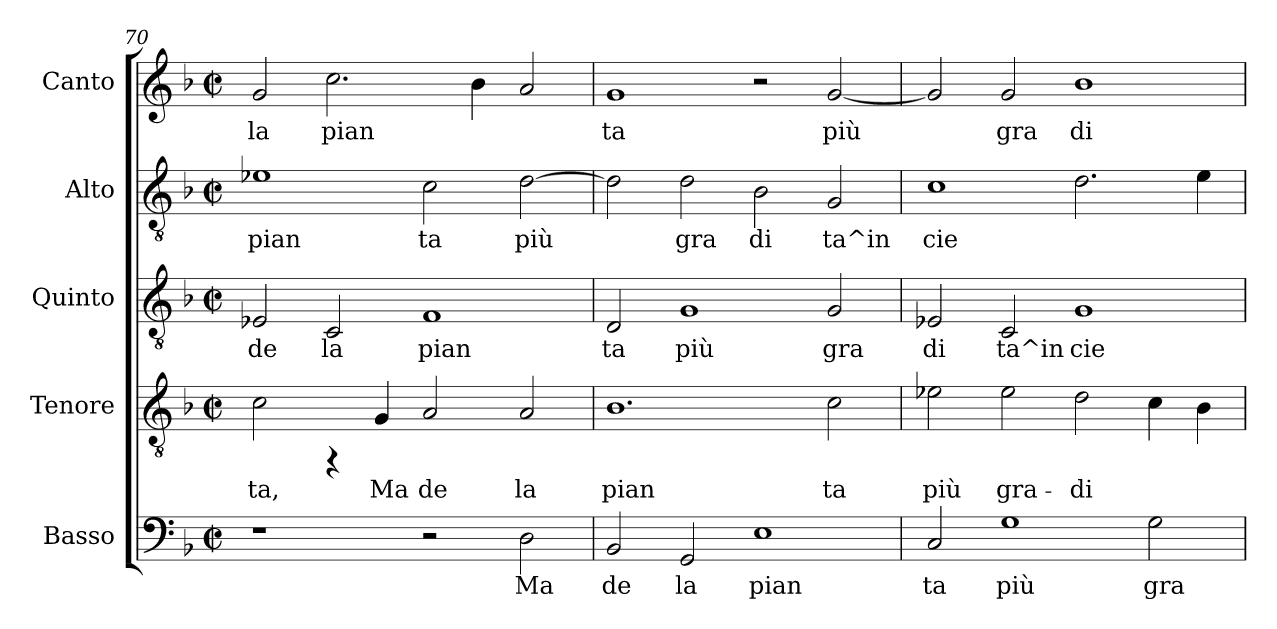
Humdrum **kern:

**kern	**text	**kern	**text	**kern	**text	**kern	**text	**kern	**text
*part5	*part5	*part4	*part4	*part3	*part3	*part2	*part2	*part1	*part1
*staff5	*staff5	*staff4	*staff4	*staff3	*staff3	*staff2	*staff2	*staff1	*staff1
*I"Basso	*	*I"Tenore	*	*I"Quinto	*	*I"Alto	*	*I"Canto	*
*I'Basso	*	*I'Tenore	*	*I'Quinto	*	*I'Alto	*	*I'Canto	*
*clefF4	*	*clefGv2	*	*clefGv2	*	*clefGv2	*	*clefG2	*
*k[b-]	*	*k[b-]	*	*k[b-]	*	*k[b-]	*	*k[b-]	*
*F:	*	*F:	*	*F:	*	*F:	*	*F:	*
*M2/2	*	*M2/2	*	*M2/2	*	*M2/2	*	*M2/2	*
*met(c|)	*	*met(c|)	*	*met(c|)	*	*met(c|)	*	*met(c|)	*
=70	=70	=70	=70	=70	=70	=70	=70	=70	=70
!	!	!	!LO:LY:b:cj	!	!LO:LY:b:cj	!	!LO:LY:b:cj	!	!LO:LY:b:cj
1r	.	2c\	ta,	2E-X/	de	1e-X	pian	2g/	la
!	!	!	!	!	!LO:LY:b:cj	!	!	!	!LO:LY:b:cj
.	.	4rFF	.	2C/	la	.	.	2.cc\	pian-
!	!	!	!LO:LY:b:cj	!	!	!	!	!	!
.	.	4G/	Ma	.	.	.	.	.	.
!	!	!	!LO:LY:b:cj	!	!LO:LY:b:cj	!	!LO:LY:b:cj	!	!
2r	.	2A/	de	1F	pian	2c\	ta	.	.
!	!	!	!	!	!	!	!	!	!LO:LY:b:cj
.	.	.	.	.	.	.	.	4b-\	--
!	!LO:LY:b:cj	!	!LO:LY:b:cj	!	!	!	!LO:LY:b:cj	!	!LO:LY:b:cj
2D\	Ma	2A/	la	.	.	[>2d\	più	2a/	--
=71	=71	=71	=71	=71	=71	=71	=71	=71	=71
!	!LO:LY:b:cj	!	!LO:LY:b:cj	!	!LO:LY:b:cj	!	!LO:LY:b:cj	!	!LO:LY:b:cj
2BB-/	de	1.B-	pian	2D/	ta	2d\]	.	1g	-ta
!	!LO:LY:b:cj	!	!	!	!LO:LY:b:cj	!	!LO:LY:b:cj	!	!
2GG/	la	.	.	1G	più	2d\	gra	.	.
!	!LO:LY:b:cj	!	!	!	!	!	!LO:LY:b:cj	!	!
1E	pian	.	.	.	.	2B-\	di	2r	.
!	!	!	!LO:LY:b:cj	!	!LO:LY:b:cj	!	!LO:LY:b:cj	!	!LO:LY:b:cj
.	.	2c\	ta	2G/	gra	2G/	ta^in	[<2g/	più
!!LO:LB:g=z
=72	=72	=72	=72	=72	=72	=72	=72	=72	=72
!	!LO:LY:b:cj	!	!LO:LY:b:cj	!	!LO:LY:b:cj	!	!LO:LY:b:cj	!	!LO:LY:b:cj
2C/	ta	2e-X\	più	2E-X/	di	1c	cie	2g/]	.
!	!LO:LY:b:cj	!	!LO:LY:b:cj	!	!LO:LY:b:cj	!	!	!	!LO:LY:b:cj
1G	più	2e-\	gra-	2C/	ta^in	.	.	2g/	gra
!	!	!	!LO:LY:b:cj	!	!LO:LY:b:cj	!	!LO:LY:b:cj	!	!LO:LY:b:cj
.	.	2d\	-di-	1G	cie	2.d\	.	1b-	di
!	!LO:LY:b:cj	!	!LO:LY:b:cj	!	!	!	!	!	!
2G\	gra	4c\	--	.	.	.	.	.	.
!	!	!	!LO:LY:b:cj	!	!	!	!LO:LY:b:cj	!	!
.	.	4B-\	--	.	.	4e\	.	.	.
=	=	=	=	=	=	=	=	=	=
*-	*-	*-	*-	*-	*-	*-	*-	*-	*-
